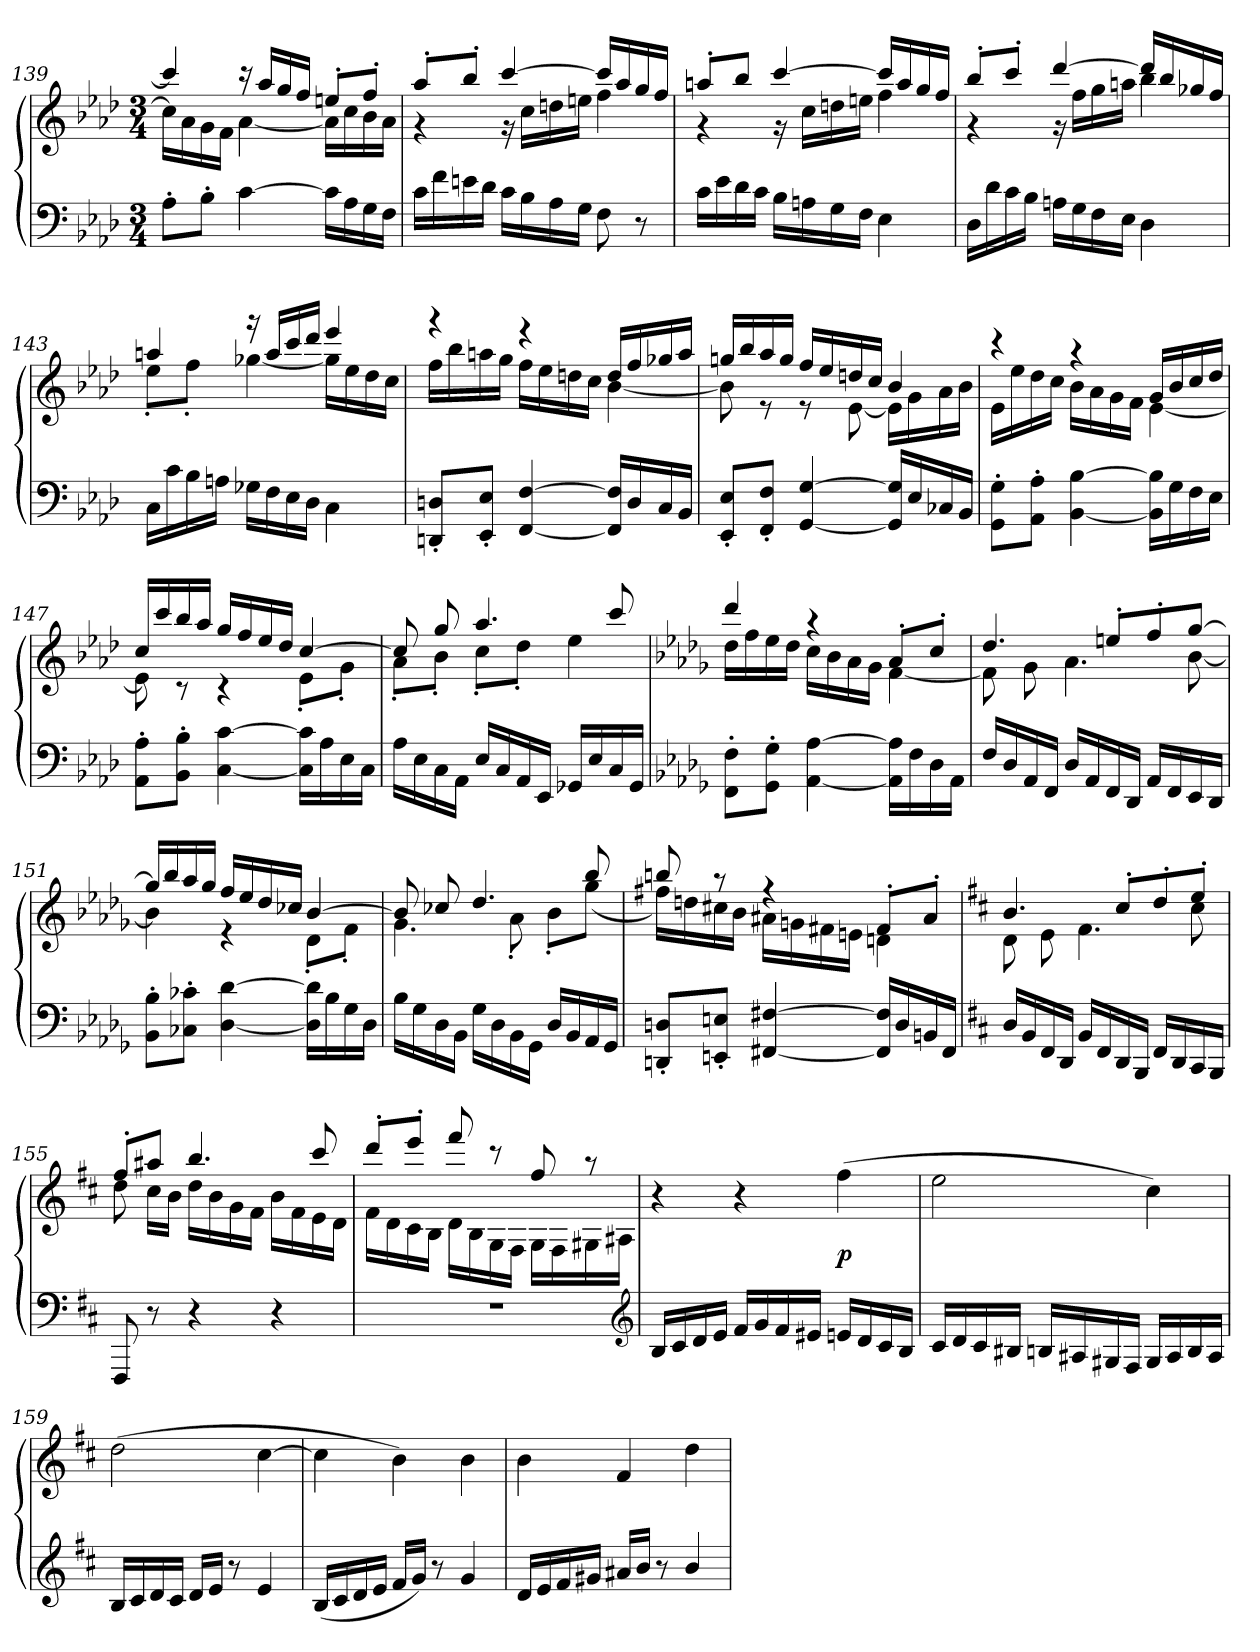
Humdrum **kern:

**kern	**kern	**dynam
*part1	*part1	*part1
*staff2	*staff1	*staff1/2
*clefF4	*clefG2	*
*k[b-e-a-d-]	*k[b-e-a-d-]	*
*M3/4	*M3/4	*
=139	=139	=139
*	*^	*
8A-'\L	4ccc/]	16cc\LL]	.
.	.	16a-\	.
8B-'\J	.	16g\	.
.	.	16f\JJ	.
[4c\	16r	[4a-\	.
.	16aa-/LL	.	.
.	16gg/	.	.
.	16ff/JJ	.	.
16c\LL]	8een'/L	16a-\LL]	.
16A-\	.	16cc\	.
16G\	8ff'/J	16b-\	.
16F\JJ	.	16a-\JJ	.
=140	=140	=140	=140
16c\LL	8aa-'/L	4r	.
16f\	.	.	.
16en\	8bb-'/J	.	.
16d-\JJ	.	.	.
16c\LL	[4ccc/	16r	.
16B-\	.	16cc\LL	.
16A-\	.	16ddn\	.
16G\JJ	.	16een\JJ	.
8F\	16ccc/LL]	4ff\	.
.	16aa-/	.	.
8r	16gg/	.	.
.	16ff/JJ	.	.
=141	=141	=141	=141
16c\LL	8aan'/L	4r	.
16e-\	.	.	.
16d-\	8bb-/J	.	.
16c\JJ	.	.	.
16B-\LL	[4ccc/	16r	.
16An\	.	16cc\LL	.
16G\	.	16ddn\	.
16F\JJ	.	16een\JJ	.
4E-\	16ccc/LL]	4ff\	.
.	16aa/	.	.
.	16gg/	.	.
.	16ff/JJ	.	.
=142	=142	=142	=142
16D-\LL	8bb-'/L	4r	.
16d-\	.	.	.
16c\	8ccc'/J	.	.
16B-\JJ	.	.	.
16An\LL	[4ddd-/	16r	.
16G\	.	16ff\LL	.
16F\	.	16gg\	.
16E-\JJ	.	16aan\JJ	.
4D-\	16ddd-/LL]	4bb-\	.
.	16bb-/	.	.
.	16gg-X/	.	.
.	16ff/JJ	.	.
=143	=143	=143	=143
16C\LL	4aan/	8ee-'\L	.
16c\	.	.	.
16B-\	.	8ff'\J	.
16An\JJ	.	.	.
16G-X\LL	16r	[4gg-X\	.
16F\	16aa/LL	.	.
16E-\	16ccc/	.	.
16D-\JJ	16ddd-/JJ	.	.
4C\	4eee-/	16gg-\LL]	.
.	.	16ee-\	.
.	.	16dd-\	.
.	.	16cc\JJ	.
=144	=144	=144	=144
8DDn'/ 8Dn'/L	4r	16ff\LL	.
.	.	16bb-\	.
8EE-'/ 8E-'/J	.	16aan\	.
.	.	16gg\JJ	.
[4FF/ [4F/	4r	16ff\LL	.
.	.	16ee-\	.
.	.	16ddn\	.
.	.	16cc\JJ	.
16FF]/ 16F]/LL	16dd/LL	[4b-\	.
16D/	16ff/	.	.
16C/	16gg-X/	.	.
16BB-/JJ	16aa/JJ	.	.
=145	=145	=145	=145
8EE-'/ 8E-'/L	16ggn/LL	8b-\]	.
.	16bb-/	.	.
8FF'/ 8F'/J	16aa-/	8r	.
.	16gg/JJ	.	.
[4GG/ [4G/	16ff/LL	8r	.
.	16ee-/	.	.
.	16ddn/	[8e-\	.
.	16cc/JJ	.	.
16GG]/ 16G]/LL	4b-/	16e-\LL]	.
16E-/	.	16g\	.
16C-X/	.	16a-\	.
16BB-/JJ	.	16b-\JJ	.
=146	=146	=146	=146
8GG'\ 8G'\L	4r	16e-\LL	.
.	.	16ee-\	.
8AA-'\ 8A-'\J	.	16dd-\	.
.	.	16cc\JJ	.
[4BB-\ [4B-\	4r	16b-\LL	.
.	.	16a-\	.
.	.	16g\	.
.	.	16f\JJ	.
16BB-]\ 16B-]\LL	16g/LL	[4e-\	.
16G\	16b-/	.	.
16F\	16cc/	.	.
16E-\JJ	16dd-/JJ	.	.
=147	=147	=147	=147
8AA-'\ 8A-'\L	16cc/LL	8e-\]	.
.	16ccc/	.	.
8BB-'\ 8B-'\J	16bb-/	8r	.
.	16aa-/JJ	.	.
[4C\ [4c\	16gg/LL	4r	.
.	16ff/	.	.
.	16ee-/	.	.
.	16dd-/JJ	.	.
16C]\ 16c]\LL	[4cc/	8e-'\L	.
16A-\	.	.	.
16E-\	.	8g'\J	.
16C\JJ	.	.	.
=148	=148	=148	=148
16A-\LL	8cc/]	8a-'\L	.
16E-\	.	.	.
16C\	8gg/	8b-'\J	.
16AA-\JJ	.	.	.
16E-/LL	4.aa-/	8cc'\L	.
16C/	.	.	.
16AA-/	.	8dd-'\J	.
16EE-/JJ	.	.	.
16GG-X/LL	.	4ee-\	.
16E-/	.	.	.
16C/	8ccc/	.	.
16GG-/JJ	.	.	.
=149	=149	=149	=149
*k[b-e-a-d-g-]	*k[b-e-a-d-g-]	*	*
8FF'\ 8F'\L	4ddd-/	16dd-\LL	.
.	.	16ff\	.
8GG-'\ 8G-'\J	.	16ee-\	.
.	.	16dd-\JJ	.
[4AA-\ [4A-\	4r	16cc\LL	.
.	.	16b-\	.
.	.	16a-\	.
.	.	16g-\JJ	.
16AA-]\ 16A-]\LL	8a-'/L	[4f\	.
16F\	.	.	.
16D-\	8cc'/J	.	.
16AA-\JJ	.	.	.
=150	=150	=150	=150
16F/LL	4.dd-/	8f\]	.
16D-/	.	.	.
16AA-/	.	8g-\	.
16FF/JJ	.	.	.
16D-/LL	.	4.a-\	.
16AA-/	.	.	.
16FF/	8een'/L	.	.
16DD-/JJ	.	.	.
16AA-/LL	8ff'/	.	.
16FF/	.	.	.
16EE-/	[8gg-/J	[8b-\	.
16DD-/JJ	.	.	.
=151	=151	=151	=151
8BB-'\ 8B-'\L	16gg-/LL]	4b-\]	.
.	16bb-/	.	.
8C-X'\ 8c-X'\J	16aa-/	.	.
.	16gg-/JJ	.	.
[4D-\ [4d-\	16ff/LL	4r	.
.	16ee-/	.	.
.	16dd-/	.	.
.	16cc-X/JJ	.	.
16D-]\ 16d-]\LL	[4b-/	8d-'\L	.
16B-\	.	.	.
16G-\	.	8f'\J	.
16D-\JJ	.	.	.
=152	=152	=152	=152
16B-\LL	8b-/]	4.g-\	.
16G-\	.	.	.
16D-\	8cc-X/	.	.
16BB-\JJ	.	.	.
16G-\LL	4.dd-/	.	.
16D-\	.	.	.
16BB-\	.	8a-'\	.
16GG-\JJ	.	.	.
16D-/LL	.	8b-'\L	.
16BB-/	.	.	.
16AA-/	8bb-/	(8gg-\J	.
16GG-/JJ	.	.	.
=153	=153	=153	=153
8DDn'/ 8Dn'/L	8bbn/	16ff#X\LL)	.
.	.	16ddn\	.
8EEn'/ 8En'/J	8r	16cc#X\	.
.	.	16b-\JJ	.
[4FF#X/ [4F#X/	4r	16a#X\LL	.
.	.	16gn\	.
.	.	16f#X\	.
.	.	16en\JJ	.
16FF#]/ 16F#]/LL	8f#'/L	4dn\	.
16D/	.	.	.
16BBn/	8a#'/J	.	.
16FF#/JJ	.	.	.
=154	=154	=154	=154
*k[f#c#]	*k[f#c#]	*	*
16D/LL	4.b/	8d\	.
16BB/	.	.	.
16FF#/	.	8e\	.
16DD/JJ	.	.	.
16BB/LL	.	4.f#\	.
16FF#/	.	.	.
16DD/	8cc#'/L	.	.
16BBB/JJ	.	.	.
16FF#/LL	8dd'/	.	.
16DD/	.	.	.
16CC#/	8ee'/J	8cc#\	.
16BBB/JJ	.	.	.
=155	=155	=155	=155
8FFF#/	8ff#'/L	8dd\	.
8r	8aa#X/J	16cc#\LL	.
.	.	16b\JJ	.
4r	4.bb/	16dd\LL	.
.	.	16b\	.
.	.	16g\	.
.	.	16f#\JJ	.
4r	.	16b\LL	.
.	.	16f#\	.
.	8ccc#/	16e\	.
.	.	16d\JJ	.
=156	=156	=156	=156
2.r	8ddd'/L	16f#\LL	.
.	.	16d\	.
.	8eee'/J	16c#\	.
.	.	16B\JJ	.
.	8fff#/	16d\LL	.
.	.	16B\	.
.	8r	16G\	.
.	.	16F#\JJ	.
.	8ff#/	16G\LL	.
.	.	16F#\	.
.	8r	16G#X\	.
.	.	16A#X\JJ	.
*	*v	*v	*
*clefG2	*	*
=157	=157	=157
16B/LL	4r	.
16c#/	.	.
16d/	.	.
16e/JJ	.	.
16f#/LL	4r	.
16g/	.	.
16f#/	.	.
16e#X/JJ	.	.
16en/LL	(4ff#\	p
16d/	.	.
16c#/	.	.
16B/JJ	.	.
=158	=158	=158
16c#/LL	2ee\	.
16d/	.	.
16c#/	.	.
16B#X/JJ	.	.
16Bn/LL	.	.
16A#X/	.	.
16G#X/	.	.
16F#/JJ	.	.
16G#/LL	4cc#\)	.
16A#/	.	.
16B/	.	.
16A#/JJ	.	.
=159	=159	=159
16B/LL	(2dd\	.
16c#/	.	.
16d/	.	.
16c#/JJ	.	.
16d/LL	.	.
16e/JJ	.	.
8r	.	.
4e/	[4cc#\	.
=160	=160	=160
(16B/LL	4cc#\]	.
16c#/	.	.
16d/	.	.
16e/JJ	.	.
16f#/LL	4b\)	.
16g/JJ)	.	.
8r	.	.
4g/	4b\	.
=161	=161	=161
16d/LL	4b\	.
16e/	.	.
16f#/	.	.
16g#X/JJ	.	.
16a#X/LL	4f#/	.
16b/JJ	.	.
8r	.	.
4b/	4dd\	.
=	=	=
*-	*-	*-
